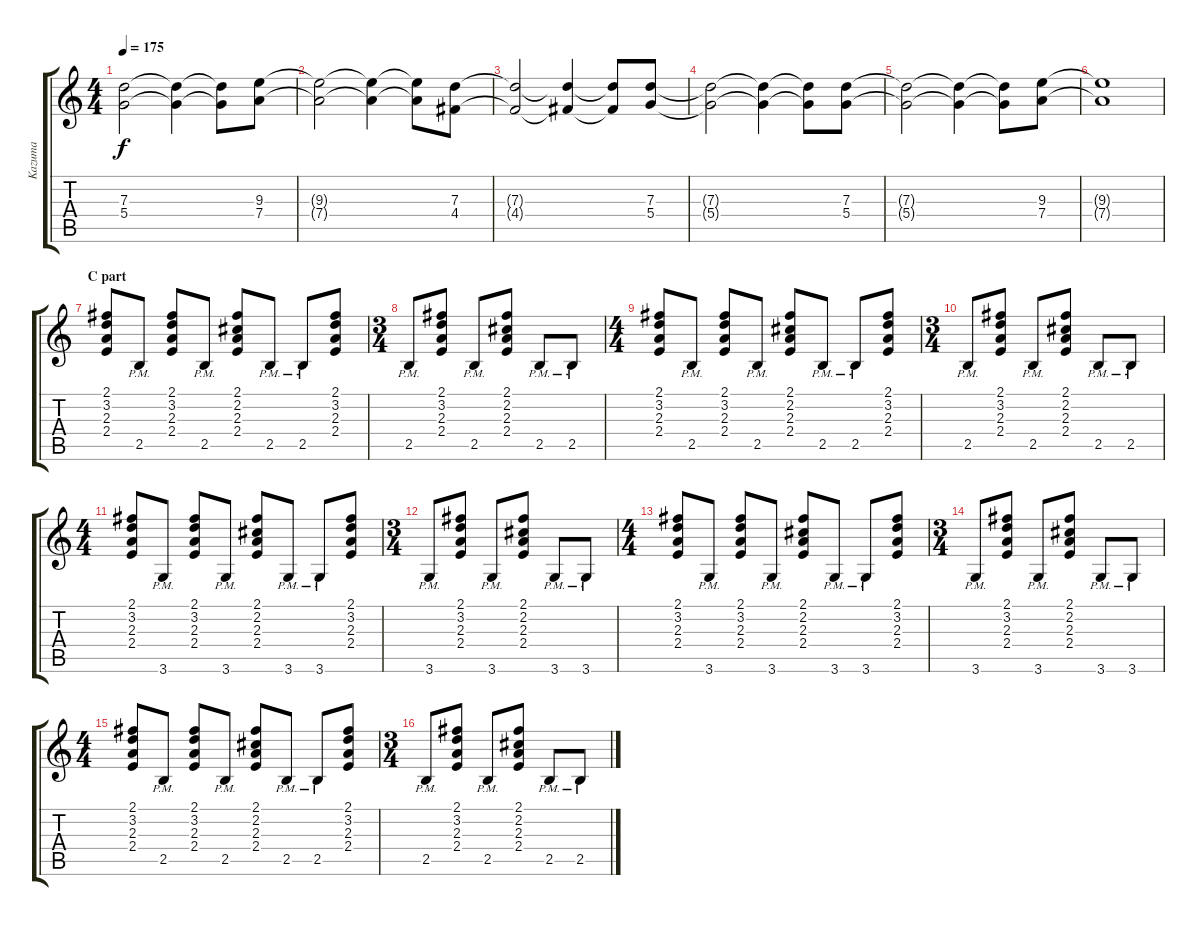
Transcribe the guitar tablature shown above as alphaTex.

\track ("Kazuma" "Kazuma") {instrument distortionguitar}
\staff {score tabs}
\tuning (E4 B3 G3 D3 A2 E2) {hide}
\ts (4 4)
\tempo 175
\clef g2
\ks c
(7.3{t} 5.4{t}).2{dy f} (7.3{t} 5.4{t}).4 (7.3{t} 5.4{t}).8 (9.3 7.4).8 |
(9.3{t} 7.4{t}).2 (9.3{t} 7.4{t}).4 (9.3{t} 7.4{t}).8 (7.3 4.4).8 |
(7.3{t} 4.4{t}).2 (7.3{t} 4.4{t}).4 (7.3{t} 4.4{t}).8 (7.3 5.4).8 |
(7.3{t} 5.4{t}).2 (7.3{t} 5.4{t}).4 (7.3{t} 5.4{t}).8 (7.3 5.4).8 |
(7.3{t} 5.4{t}).2 (7.3{t} 5.4{t}).4 (7.3{t} 5.4{t}).8 (9.3 7.4).8 |
(9.3{t} 7.4{t}).1 |
\section ("" "C part")
(2.1 3.2 2.3 2.4).8 2.5{pm}.8 (2.1 3.2 2.3 2.4).8 2.5{pm}.8 (2.1 2.2 2.3 2.4).8 2.5{pm}.8 2.5{pm}.8 (2.1 3.2 2.3 2.4).8 |
\ts (3 4)
2.5{pm}.8 (2.1 3.2 2.3 2.4).8 2.5{pm}.8 (2.1 2.2 2.3 2.4).8 2.5{pm}.8 2.5{pm}.8 |
\ts (4 4)
(2.1 3.2 2.3 2.4).8 2.5{pm}.8 (2.1 3.2 2.3 2.4).8 2.5{pm}.8 (2.1 2.2 2.3 2.4).8 2.5{pm}.8 2.5{pm}.8 (2.1 3.2 2.3 2.4).8 |
\ts (3 4)
2.5{pm}.8 (2.1 3.2 2.3 2.4).8 2.5{pm}.8 (2.1 2.2 2.3 2.4).8 2.5{pm}.8 2.5{pm}.8 |
\ts (4 4)
(2.1 3.2 2.3 2.4).8 3.6{pm}.8 (2.1 3.2 2.3 2.4).8 3.6{pm}.8 (2.1 2.2 2.3 2.4).8 3.6{pm}.8 3.6{pm}.8 (2.1 3.2 2.3 2.4).8 |
\ts (3 4)
3.6{pm}.8 (2.1 3.2 2.3 2.4).8 3.6{pm}.8 (2.1 2.2 2.3 2.4).8 3.6{pm}.8 3.6{pm}.8 |
\ts (4 4)
(2.1 3.2 2.3 2.4).8 3.6{pm}.8 (2.1 3.2 2.3 2.4).8 3.6{pm}.8 (2.1 2.2 2.3 2.4).8 3.6{pm}.8 3.6{pm}.8 (2.1 3.2 2.3 2.4).8 |
\ts (3 4)
3.6{pm}.8 (2.1 3.2 2.3 2.4).8 3.6{pm}.8 (2.1 2.2 2.3 2.4).8 3.6{pm}.8 3.6{pm}.8 |
\ts (4 4)
(2.1 3.2 2.3 2.4).8 2.5{pm}.8 (2.1 3.2 2.3 2.4).8 2.5{pm}.8 (2.1 2.2 2.3 2.4).8 2.5{pm}.8 2.5{pm}.8 (2.1 3.2 2.3 2.4).8 |
\ts (3 4)
2.5{pm}.8 (2.1 3.2 2.3 2.4).8 2.5{pm}.8 (2.1 2.2 2.3 2.4).8 2.5{pm}.8 2.5{pm}.8
